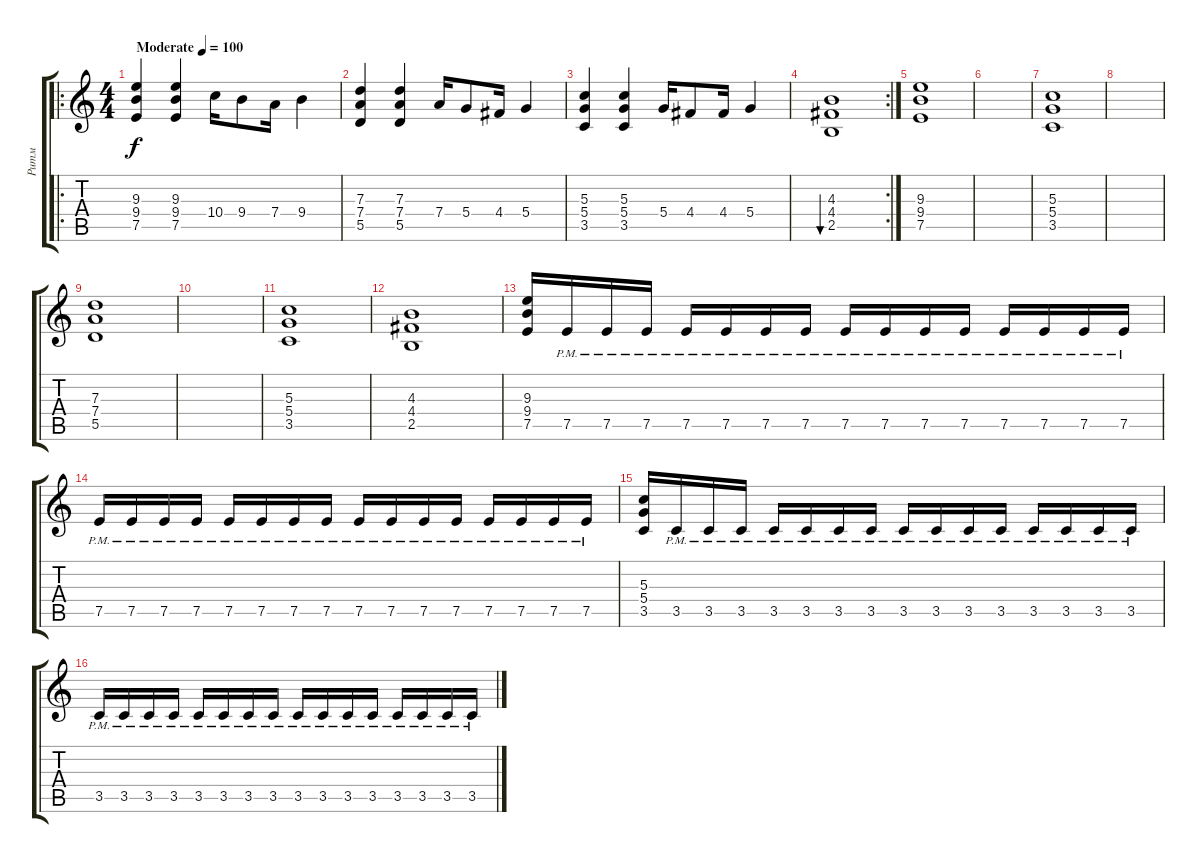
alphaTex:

\track ("Ритм" "Ритм") {instrument distortionguitar}
\staff {score tabs}
\tuning (E4 B3 G3 D3 A2 E2) {hide}
\ro
\ts (4 4)
\tempo (100 "Moderate")
\clef g2
\ks c
(9.3 9.4 7.5).4{dy f instrument acousticguitarsteel} (9.3 9.4 7.5).4 10.4.16 9.4.8 7.4.16 9.4.4 |
(7.3 7.4 5.5).4 (7.3 7.4 5.5).4 7.4.16 5.4.8 4.4.16 5.4.4 |
(5.3 5.4 3.5).4 (5.3 5.4 3.5).4 5.4.16 4.4.8 4.4.16 5.4.4 |
\rc 2
(4.3 4.4 2.5).1{bu 30} |
(9.3 9.4 7.5).1{instrument distortionguitar} |
|
(5.3 5.4 3.5).1 |
|
(7.3 7.4 5.5).1 |
|
(5.3 5.4 3.5).1 |
(4.3 4.4 2.5).1 |
(9.3 9.4 7.5).16 7.5{pm}.16 7.5{pm}.16 7.5{pm}.16 7.5{pm}.16 7.5{pm}.16 7.5{pm}.16 7.5{pm}.16 7.5{pm}.16 7.5{pm}.16 7.5{pm}.16 7.5{pm}.16 7.5{pm}.16 7.5{pm}.16 7.5{pm}.16 7.5{pm}.16 |
7.5{pm}.16 7.5{pm}.16 7.5{pm}.16 7.5{pm}.16 7.5{pm}.16 7.5{pm}.16 7.5{pm}.16 7.5{pm}.16 7.5{pm}.16 7.5{pm}.16 7.5{pm}.16 7.5{pm}.16 7.5{pm}.16 7.5{pm}.16 7.5{pm}.16 7.5{pm}.16 |
(5.3 5.4 3.5).16 3.5{pm}.16 3.5{pm}.16 3.5{pm}.16 3.5{pm}.16 3.5{pm}.16 3.5{pm}.16 3.5{pm}.16 3.5{pm}.16 3.5{pm}.16 3.5{pm}.16 3.5{pm}.16 3.5{pm}.16 3.5{pm}.16 3.5{pm}.16 3.5{pm}.16 |
3.5{pm}.16 3.5{pm}.16 3.5{pm}.16 3.5{pm}.16 3.5{pm}.16 3.5{pm}.16 3.5{pm}.16 3.5{pm}.16 3.5{pm}.16 3.5{pm}.16 3.5{pm}.16 3.5{pm}.16 3.5{pm}.16 3.5{pm}.16 3.5{pm}.16 3.5{pm}.16
